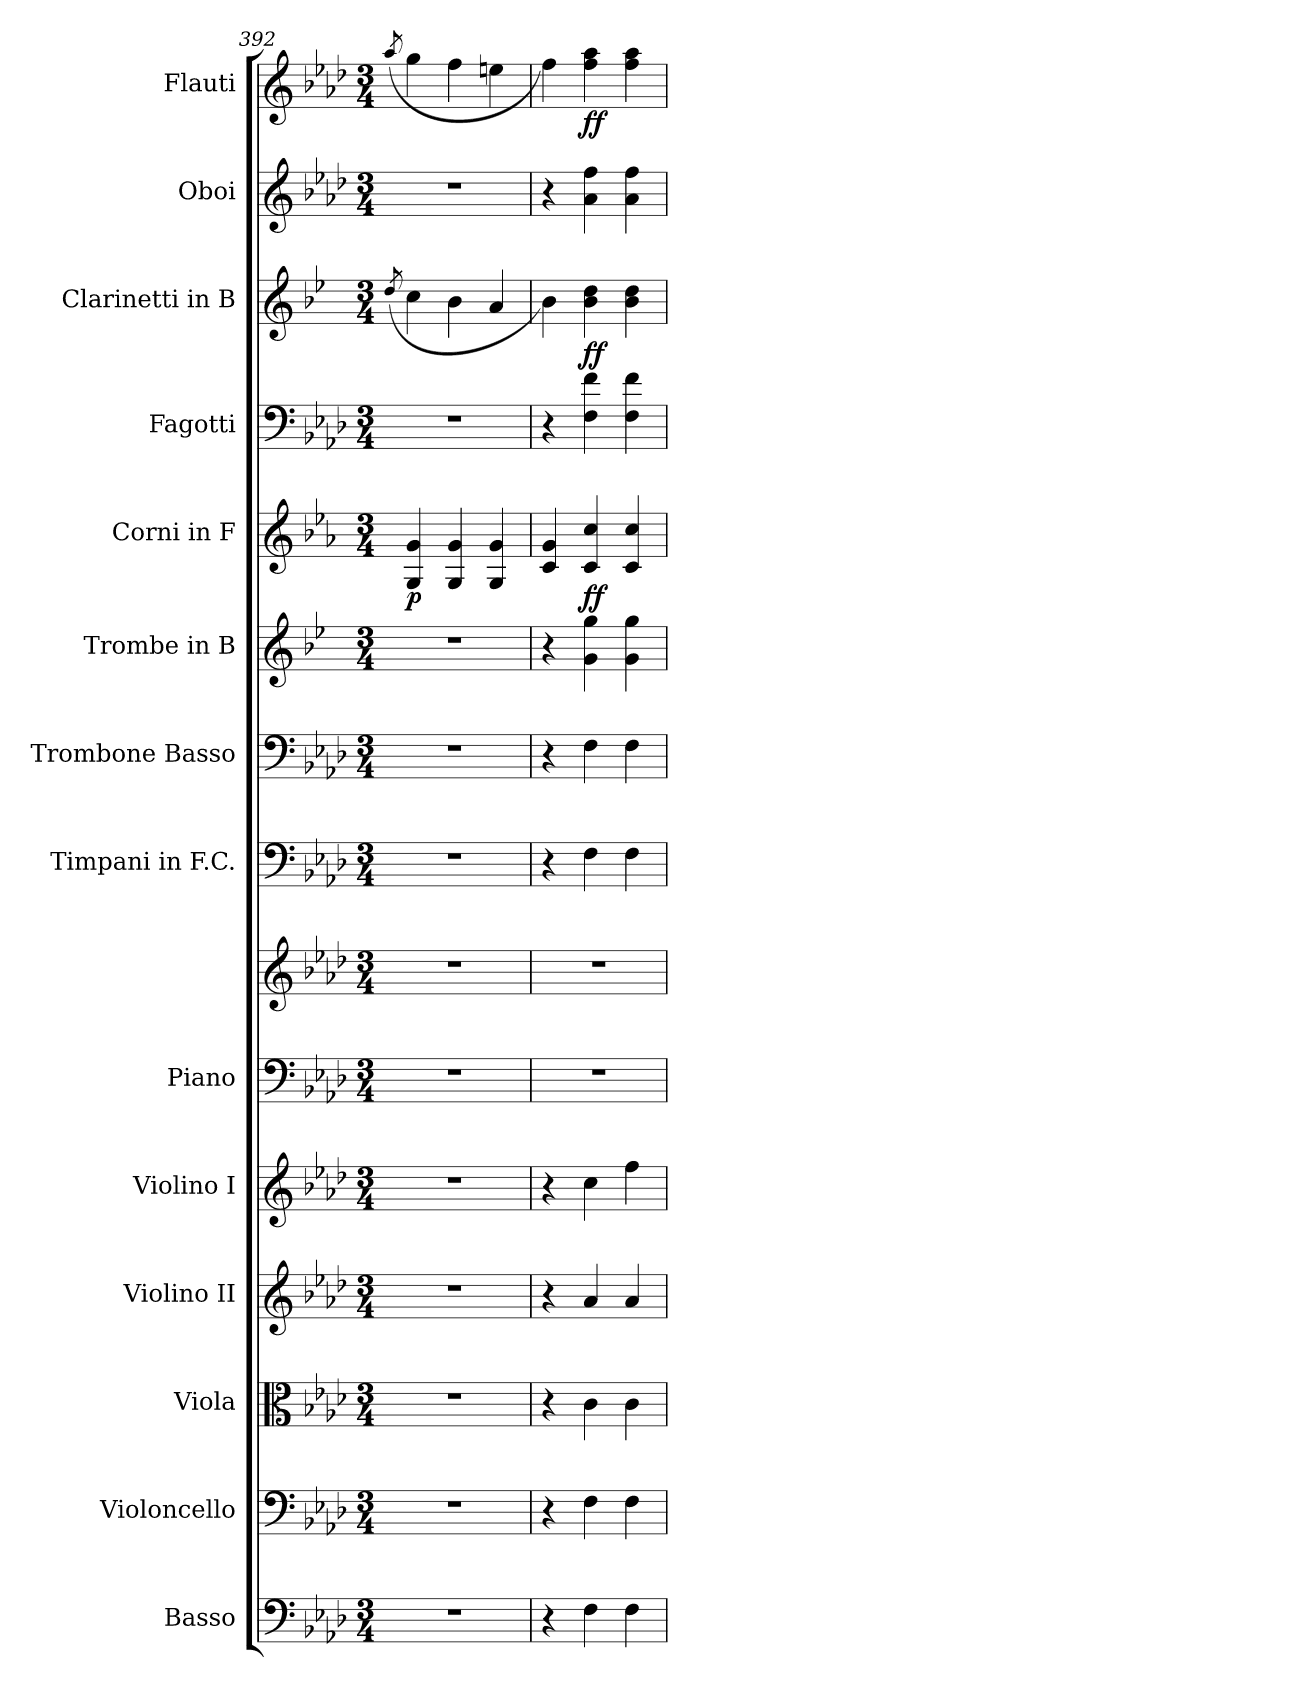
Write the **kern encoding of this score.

**kern	**kern	**kern	**kern	**kern	**kern	**kern	**kern	**kern	**kern	**kern	**dynam	**kern	**kern	**dynam	**kern	**kern	**dynam
*part14	*part13	*part12	*part11	*part10	*part9	*part9	*part8	*part7	*part6	*part5	*part5	*part4	*part3	*part3	*part2	*part1	*part1
*staff15	*staff14	*staff13	*staff12	*staff11	*staff10	*staff9	*staff8	*staff7	*staff6	*staff5	*staff5	*staff4	*staff3	*staff3	*staff2	*staff1	*staff1
*I"Basso	*I"Violoncello	*I"Viola	*I"Violino II	*I"Violino I	*I"Piano	*	*I"Timpani in F.C.	*I"Trombone Basso	*I"Trombe in B	*I"Corni in F	*	*I"Fagotti	*I"Clarinetti in B	*	*I"Oboi	*I"Flauti	*
*	*	*	*	*	*I'Pno.	*	*I'Timp.	*	*	*	*	*	*	*	*I'Ob.	*I'Fl.	*
*clefF4	*clefF4	*clefC3	*clefG2	*clefG2	*clefF4	*clefG2	*clefF4	*clefF4	*clefG2	*clefG2	*	*clefF4	*clefG2	*	*clefG2	*clefG2	*
*ITrd7c12	*	*	*	*	*	*	*	*	*ITrd1c2	*ITrd4c7	*	*	*ITrd1c2	*	*	*	*
*k[b-e-a-d-]	*k[b-e-a-d-]	*k[b-e-a-d-]	*k[b-e-a-d-]	*k[b-e-a-d-]	*k[b-e-a-d-]	*k[b-e-a-d-]	*k[b-e-a-d-]	*k[b-e-a-d-]	*k[b-e-a-d-]	*k[b-e-a-d-]	*	*k[b-e-a-d-]	*k[b-e-a-d-]	*	*k[b-e-a-d-]	*k[b-e-a-d-]	*
*M3/4	*M3/4	*M3/4	*M3/4	*M3/4	*M3/4	*M3/4	*M3/4	*M3/4	*M3/4	*M3/4	*	*M3/4	*M3/4	*	*M3/4	*M3/4	*
=392	=392	=392	=392	=392	=392	=392	=392	=392	=392	=392	=392	=392	=392	=392	=392	=392	=392
.	.	.	.	.	.	.	.	.	.	.	.	.	(>8qcc/	.	.	(>8qaa-/	.
!	!	!	!	!	!	!	!	!	!	!	!LO:DY:b	!	!	!	!	!	!
2.r	2.r	2.r	2.r	2.r	2.r	2.r	2.r	2.r	2.r	4C/ 4c/	p	2.r	4b-\	.	2.r	4gg\	.
.	.	.	.	.	.	.	.	.	.	4C/ 4c/	.	.	4a-\	.	.	4ff\	.
.	.	.	.	.	.	.	.	.	.	4C/ 4c/	.	.	4g/	.	.	4een\	.
=393	=393	=393	=393	=393	=393	=393	=393	=393	=393	=393	=393	=393	=393	=393	=393	=393	=393
4r	4r	4r	4r	4r	2.r	2.r	4r	4r	4r	4F/ 4c/	.	4r	4a-\)	.	4r	4ff\)	.
!	!	!	!	!	!	!	!	!	!	!	!LO:DY:b	!	!	!LO:DY:b	!	!	!LO:DY:b
4FF\	4F\	4c\	4a-/	4cc\	.	.	4F\	4F\	4f\ 4ff\	4F/ 4f/	ff	4F\ 4f\	4a-\ 4cc\	ff	4a-\ 4ff\	4ff\ 4aa-\	ff
4FF\	4F\	4c\	4a-/	4ff\	.	.	4F\	4F\	4f\ 4ff\	4F/ 4f/	.	4F\ 4f\	4a-\ 4cc\	.	4a-\ 4ff\	4ff\ 4aa-\	.
=	=	=	=	=	=	=	=	=	=	=	=	=	=	=	=	=	=
*-	*-	*-	*-	*-	*-	*-	*-	*-	*-	*-	*-	*-	*-	*-	*-	*-	*-
